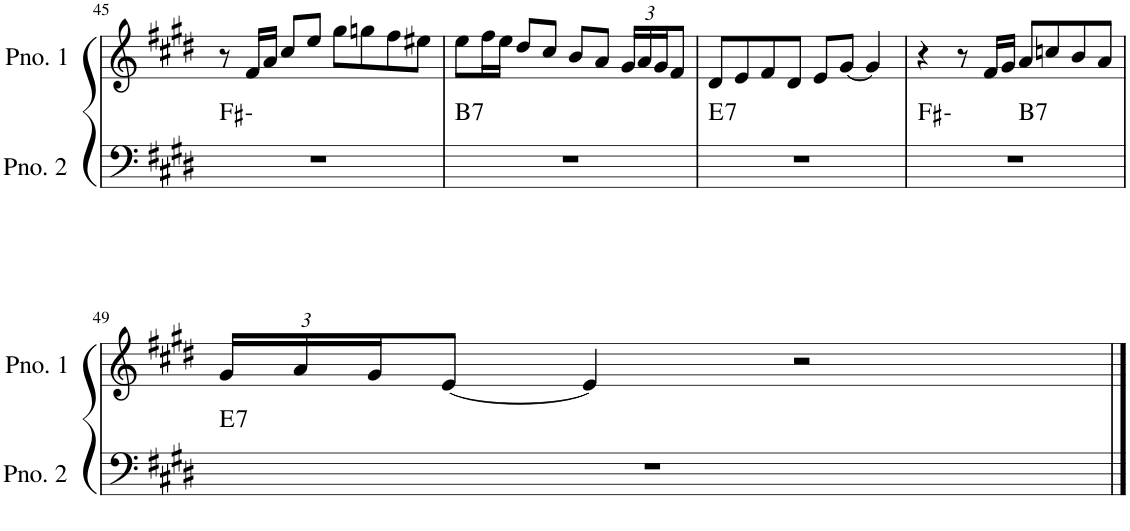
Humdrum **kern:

**kern	**harte	**kern
*part2	*part2	*part1
*staff2	*	*staff1
*I"ピアノ 2	*	*I"ピアノ 1
!!LO:PB:g=z
*clefF4	*	*clefG2
*k[f#c#g#d#]	*	*k[f#c#g#d#]
*M4/4	*	*M4/4
=45	=45	=45
1r	F#:min	8r
.	.	16f#/LL
.	.	16a/JJ
.	.	8cc#/L
.	.	8ee/J
.	.	8gg#\L
.	.	8ggn\
.	.	8ff#\
.	.	8ee#X\J
=46	=46	=46
!	!LO:H:kt=7	!
1r	B:7	8ee\L
.	.	16ff#\L
.	.	16ee\JJ
.	.	8dd#/L
.	.	8cc#/J
.	.	8b/L
.	.	8a/J
*	*	*Xbrackettup
.	.	24g#/LL
.	.	24a/
.	.	24g#/J
.	.	8f#/J
=47	=47	=47
!	!LO:H:kt=7	!
1r	E:7	8d#/L
.	.	8e/
.	.	8f#/
.	.	8d#/J
.	.	8e/L
.	.	[8g#/J
.	.	4g#/]
=48	=48	=48
*^	*	*
1r	2ryy	F#:min	4r
.	.	.	8r
.	.	.	16f#/LL
.	.	.	16g#/JJ
!	!	!LO:H:kt=7	!
.	2ryy	B:7	8a/L
.	.	.	8ccn/
.	.	.	8b/
.	.	.	8a/J
!!LO:LB:g=z
=49	=49	=49	=49
!	!	!LO:H:kt=7	!
*v	*v	*	*
1r	E:7	24g#/LL
.	.	24a/
.	.	24g#/J
.	.	[8e/J
.	.	4e/]
.	.	2r
==	==	==
*-	*-	*-
